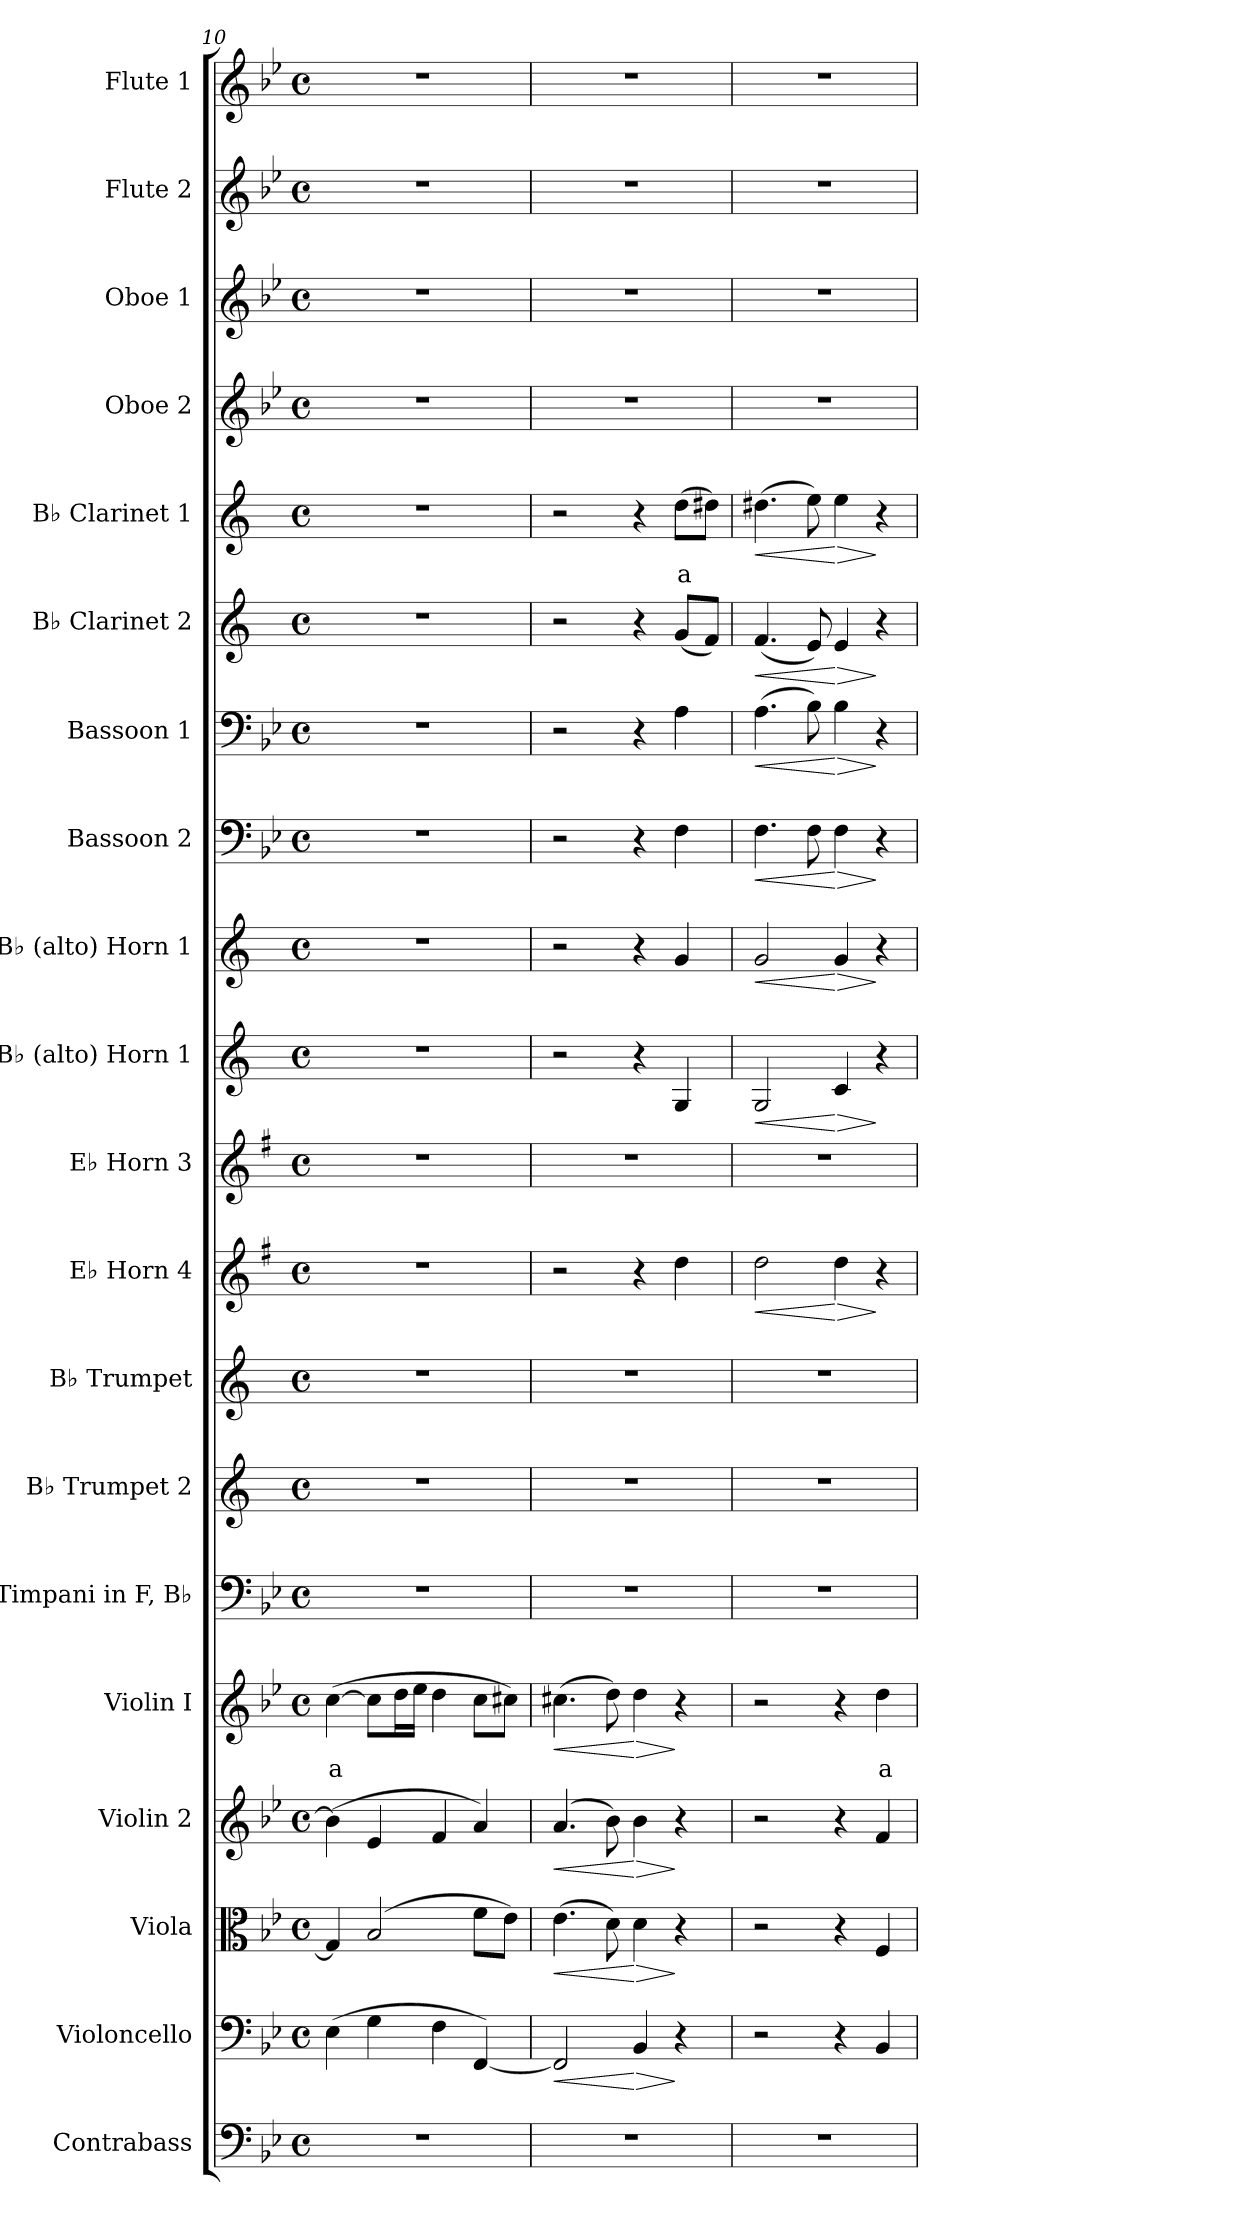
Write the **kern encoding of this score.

**kern	**kern	**dynam	**kern	**dynam	**kern	**dynam	**kern	**text	**dynam	**kern	**kern	**kern	**kern	**dynam	**kern	**kern	**dynam	**kern	**dynam	**kern	**dynam	**kern	**dynam	**kern	**dynam	**kern	**text	**dynam	**kern	**kern	**kern	**kern
*part20	*part19	*part19	*part18	*part18	*part17	*part17	*part16	*part16	*part16	*part15	*part14	*part13	*part12	*part12	*part11	*part10	*part10	*part9	*part9	*part8	*part8	*part7	*part7	*part6	*part6	*part5	*part5	*part5	*part4	*part3	*part2	*part1
*staff20	*staff19	*staff19	*staff18	*staff18	*staff17	*staff17	*staff16	*staff16	*staff16	*staff15	*staff14	*staff13	*staff12	*staff12	*staff11	*staff10	*staff10	*staff9	*staff9	*staff8	*staff8	*staff7	*staff7	*staff6	*staff6	*staff5	*staff5	*staff5	*staff4	*staff3	*staff2	*staff1
*I"Contrabass	*I"Violoncello	*	*I"Viola	*	*I"Violin 2	*	*I"Violin I	*	*	*I"Timpani in F, B♭	*I"B♭ Trumpet 2	*I"B♭ Trumpet	*I"E♭ Horn 4	*	*I"E♭ Horn 3	*I"B♭ (alto) Horn 1	*	*I"B♭ (alto) Horn 1	*	*I"Bassoon 2	*	*I"Bassoon 1	*	*I"B♭ Clarinet 2	*	*I"B♭ Clarinet 1	*	*	*I"Oboe 2	*I"Oboe 1	*I"Flute 2	*I"Flute 1
*I'Cb	*I'Vc	*	*I'Vla	*	*I'Vl 2	*	*I'Vl 1	*	*	*I'Timp	*I'Tpt 2	*I'Tpt 1	*I'Hn 4	*	*I'Hn 3	*I'Hn 2	*	*I'Hn 1	*	*I'Bsn 2	*	*I'Bsn 1	*	*I'Cl 2	*	*I'Cl 1	*	*	*I'Ob 2	*I'Ob 1	*I'Fl 2	*I'Fl 1
!!LO:PB:g=z
*clefF4	*clefF4	*	*clefC3	*	*clefG2	*	*clefG2	*	*	*clefF4	*clefG2	*clefG2	*clefG2	*	*clefG2	*clefG2	*	*clefG2	*	*clefF4	*	*clefF4	*	*clefG2	*	*clefG2	*	*	*clefG2	*clefG2	*clefG2	*clefG2
*ITrd7c12	*	*	*	*	*	*	*	*	*	*	*ITrd1c2	*ITrd1c2	*ITrd5c9	*	*ITrd5c9	*ITrd1c2	*	*ITrd1c2	*	*	*	*	*	*ITrd1c2	*	*ITrd1c2	*	*	*	*	*	*
*k[b-e-]	*k[b-e-]	*	*k[b-e-]	*	*k[b-e-]	*	*k[b-e-]	*	*	*k[b-e-]	*k[b-e-]	*k[b-e-]	*k[b-e-]	*	*k[b-e-]	*k[b-e-]	*	*k[b-e-]	*	*k[b-e-]	*	*k[b-e-]	*	*k[b-e-]	*	*k[b-e-]	*	*	*k[b-e-]	*k[b-e-]	*k[b-e-]	*k[b-e-]
*M4/4	*M4/4	*	*M4/4	*	*M4/4	*	*M4/4	*	*	*M4/4	*M4/4	*M4/4	*M4/4	*	*M4/4	*M4/4	*	*M4/4	*	*M4/4	*	*M4/4	*	*M4/4	*	*M4/4	*	*	*M4/4	*M4/4	*M4/4	*M4/4
*met(c)	*met(c)	*	*met(c)	*	*met(c)	*	*met(c)	*	*	*met(c)	*met(c)	*met(c)	*met(c)	*	*met(c)	*met(c)	*	*met(c)	*	*met(c)	*	*met(c)	*	*met(c)	*	*met(c)	*	*	*met(c)	*met(c)	*met(c)	*met(c)
=10	=10	=10	=10	=10	=10	=10	=10	=10	=10	=10	=10	=10	=10	=10	=10	=10	=10	=10	=10	=10	=10	=10	=10	=10	=10	=10	=10	=10	=10	=10	=10	=10
!	!	!	!	!	!	!	!	!LO:LY:b:color=#FF0000	!	!	!	!	!	!	!	!	!	!	!	!	!	!	!	!	!	!	!	!	!	!	!	!
1r	(4E-\	.	4G/]	.	(4b-\]	.	([4cc\	a	.	1r	1r	1r	1r	.	1r	1r	.	1r	.	1r	.	1r	.	1r	.	1r	.	.	1r	1r	1r	1r
.	4G\	.	(2B-/	.	4e-/	.	8cc\L]	.	.	.	.	.	.	.	.	.	.	.	.	.	.	.	.	.	.	.	.	.	.	.	.	.
.	.	.	.	.	.	.	16dd\L	.	.	.	.	.	.	.	.	.	.	.	.	.	.	.	.	.	.	.	.	.	.	.	.	.
.	.	.	.	.	.	.	16ee-\JJ	.	.	.	.	.	.	.	.	.	.	.	.	.	.	.	.	.	.	.	.	.	.	.	.	.
.	4F\	.	.	.	4f/	.	4dd\	.	.	.	.	.	.	.	.	.	.	.	.	.	.	.	.	.	.	.	.	.	.	.	.	.
.	[4FF/)	.	8f\L	.	4a/)	.	8cc\L	.	.	.	.	.	.	.	.	.	.	.	.	.	.	.	.	.	.	.	.	.	.	.	.	.
.	.	.	8e-\J)	.	.	.	8cc#X\J)	.	.	.	.	.	.	.	.	.	.	.	.	.	.	.	.	.	.	.	.	.	.	.	.	.
=11	=11	=11	=11	=11	=11	=11	=11	=11	=11	=11	=11	=11	=11	=11	=11	=11	=11	=11	=11	=11	=11	=11	=11	=11	=11	=11	=11	=11	=11	=11	=11	=11
!	!	!LO:HP:b	!	!LO:HP:b	!	!LO:HP:b	!	!	!LO:HP:b	!	!	!	!	!	!	!	!	!	!	!	!	!	!	!	!	!	!	!	!	!	!	!
1r	2FF/]	<	(4.e-\	<	(4.a/	<	(4.cc#X\	.	<	1r	1r	1r	2r	.	1r	2r	.	2r	.	2r	.	2r	.	2r	.	2r	.	.	1r	1r	1r	1r
.	.	.	8d\)	.	8b-\)	.	8dd\)	.	.	.	.	.	.	.	.	.	.	.	.	.	.	.	.	.	.	.	.	.	.	.	.	.
!	!	!LO:HP:n=1:b	!	!LO:HP:n=1:b	!	!LO:HP:n=1:b	!	!	!LO:HP:n=1:b	!	!	!	!	!	!	!	!	!	!	!	!	!	!	!	!	!	!	!	!	!	!	!
.	4BB-/	[ >	4d\	[ >	4b-\	[ >	4dd\	.	[ >	.	.	.	4r	.	.	4r	.	4r	.	4r	.	4r	.	4r	.	4r	.	.	.	.	.	.
!	!	!	!	!	!	!	!	!	!	!	!	!	!	!	!	!	!	!	!	!	!	!	!	!	!	!	!LO:LY:b:color=#FF0000	!	!	!	!	!
.	4r	]	4r	]	4r	]	4r	.	]	.	.	.	4f\	.	.	4F/	.	4f/	.	4F\	.	4A\	.	(8f/L	.	(8cc\L	a	.	.	.	.	.
.	.	.	.	.	.	.	.	.	.	.	.	.	.	.	.	.	.	.	.	.	.	.	.	8e-/J)	.	8cc#X\J)	.	.	.	.	.	.
=12	=12	=12	=12	=12	=12	=12	=12	=12	=12	=12	=12	=12	=12	=12	=12	=12	=12	=12	=12	=12	=12	=12	=12	=12	=12	=12	=12	=12	=12	=12	=12	=12
!	!	!	!	!	!	!	!	!	!	!	!	!	!	!LO:HP:b	!	!	!LO:HP:b	!	!LO:HP:b	!	!LO:HP:b	!	!LO:HP:b	!	!LO:HP:b	!	!	!LO:HP:b	!	!	!	!
1r	2r	.	2r	.	2r	.	2r	.	.	1r	1r	1r	2f\	<	1r	2F/	<	2f/	<	4.F\	<	(4.A\	<	(4.e-/	<	(4.cc#X\	.	<	1r	1r	1r	1r
.	.	.	.	.	.	.	.	.	.	.	.	.	.	.	.	.	.	.	.	8F\	.	8B-\)	.	8d/)	.	8dd\)	.	.	.	.	.	.
!	!	!	!	!	!	!	!	!	!	!	!	!	!	!LO:HP:n=1:b	!	!	!LO:HP:n=1:b	!	!LO:HP:n=1:b	!	!LO:HP:n=1:b	!	!LO:HP:n=1:b	!	!LO:HP:n=1:b	!	!	!LO:HP:n=1:b	!	!	!	!
.	4r	.	4r	.	4r	.	4r	.	.	.	.	.	4f\	[ >	.	4B-/	[ >	4f/	[ >	4F\	[ >	4B-\	[ >	4d/	[ >	4dd\	.	[ >	.	.	.	.
!	!	!	!	!	!	!	!	!LO:LY:b:color=#FF0000	!	!	!	!	!	!	!	!	!	!	!	!	!	!	!	!	!	!	!	!	!	!	!	!
.	4BB-/	.	4F/	.	4f/	.	4dd\	a	.	.	.	.	4r	]	.	4r	]	4r	]	4r	]	4r	]	4r	]	4r	.	]	.	.	.	.
=	=	=	=	=	=	=	=	=	=	=	=	=	=	=	=	=	=	=	=	=	=	=	=	=	=	=	=	=	=	=	=	=
*-	*-	*-	*-	*-	*-	*-	*-	*-	*-	*-	*-	*-	*-	*-	*-	*-	*-	*-	*-	*-	*-	*-	*-	*-	*-	*-	*-	*-	*-	*-	*-	*-
